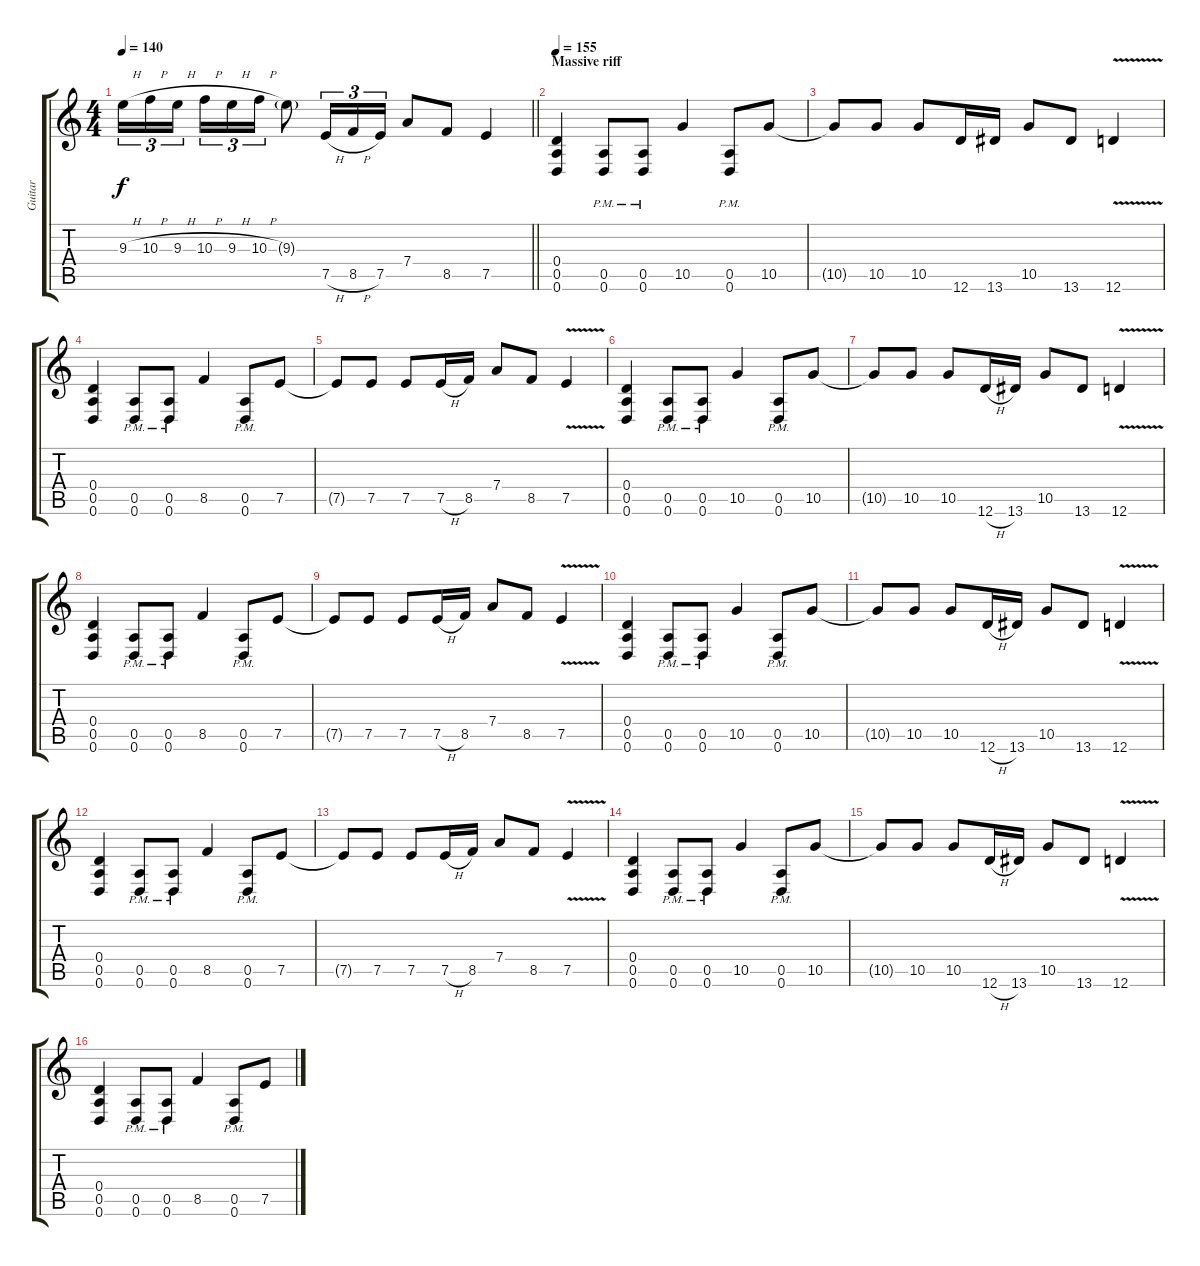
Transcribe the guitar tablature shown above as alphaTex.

\track ("Guitar" "Guitar") {instrument distortionguitar}
\staff {score tabs}
\tuning (E4 B3 G3 D3 A2 D2) {hide}
\ts (4 4)
\tempo 140
\clef g2
\barLineRight lightlight
\ks c
9.3{h}.16{tu (3 2) dy f} 10.3{h}.16{tu (3 2)} 9.3{h}.16{tu (3 2)} 10.3{h}.16{tu (3 2)} 9.3{h}.16{tu (3 2)} 10.3{h}.16{tu (3 2)} 9.3{g}.8 7.5{h}.16{tu (3 2)} 8.5{h}.16{tu (3 2)} 7.5.16{tu (3 2)} 7.4.8 8.5.8 7.5.4 |
\section ("" "Massive riff")
\tempo 155
(0.4 0.5 0.6).4 (0.5{pm} 0.6{pm}).8 (0.5{pm} 0.6{pm}).8 10.5.4 (0.5{pm} 0.6{pm}).8 10.5.8 |
10.5{t}.8 10.5.8 10.5.8 12.6.16 13.6.16 10.5.8 13.6.8 12.6{v}.4 |
(0.4 0.5 0.6).4 (0.5{pm} 0.6{pm}).8 (0.5{pm} 0.6{pm}).8 8.5.4 (0.5{pm} 0.6{pm}).8 7.5.8 |
7.5{t}.8 7.5.8 7.5.8 7.5{h}.16 8.5.16 7.4.8 8.5.8 7.5{v}.4 |
(0.4 0.5 0.6).4 (0.5{pm} 0.6{pm}).8 (0.5{pm} 0.6{pm}).8 10.5.4 (0.5{pm} 0.6{pm}).8 10.5.8 |
10.5{t}.8 10.5.8 10.5.8 12.6{h}.16 13.6.16 10.5.8 13.6.8 12.6{v}.4 |
(0.4 0.5 0.6).4 (0.5{pm} 0.6{pm}).8 (0.5{pm} 0.6{pm}).8 8.5.4 (0.5{pm} 0.6{pm}).8 7.5.8 |
7.5{t}.8 7.5.8 7.5.8 7.5{h}.16 8.5.16 7.4.8 8.5.8 7.5{v}.4 |
(0.4 0.5 0.6).4 (0.5{pm} 0.6{pm}).8 (0.5{pm} 0.6{pm}).8 10.5.4 (0.5{pm} 0.6{pm}).8 10.5.8 |
10.5{t}.8 10.5.8 10.5.8 12.6{h}.16 13.6.16 10.5.8 13.6.8 12.6{v}.4 |
(0.4 0.5 0.6).4 (0.5{pm} 0.6{pm}).8 (0.5{pm} 0.6{pm}).8 8.5.4 (0.5{pm} 0.6{pm}).8 7.5.8 |
7.5{t}.8 7.5.8 7.5.8 7.5{h}.16 8.5.16 7.4.8 8.5.8 7.5{v}.4 |
(0.4 0.5 0.6).4 (0.5{pm} 0.6{pm}).8 (0.5{pm} 0.6{pm}).8 10.5.4 (0.5{pm} 0.6{pm}).8 10.5.8 |
10.5{t}.8 10.5.8 10.5.8 12.6{h}.16 13.6.16 10.5.8 13.6.8 12.6{v}.4 |
(0.4 0.5 0.6).4 (0.5{pm} 0.6{pm}).8 (0.5{pm} 0.6{pm}).8 8.5.4 (0.5{pm} 0.6{pm}).8 7.5.8
